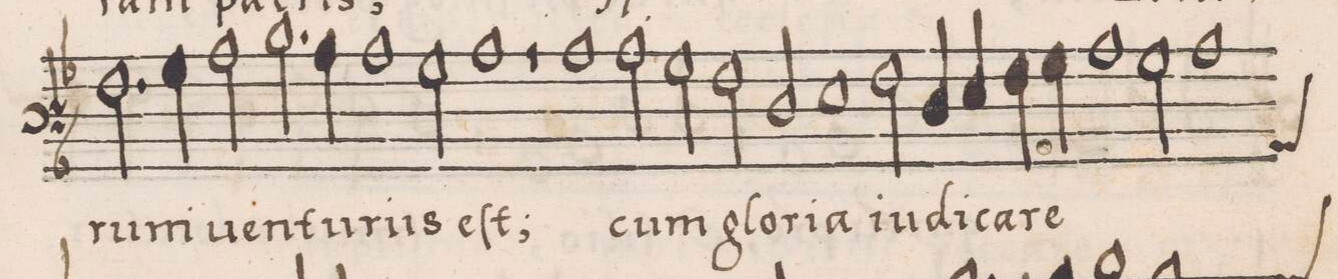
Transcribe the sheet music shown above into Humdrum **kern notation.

**kern	**text
*I"BASSVS	*
*clefF3	*
*k[b-]	*
*met(C|)	*
*M2/1	*
2.A\	-rum
4B-\	.
2c\	uen-
2.d\	-tu-
=174-	=174-
4c\	-rus
1c	eſt;
2B-\	.
=175-	=175-
1c	.
1r	.
=176-	=176-
1c	.
2c\	cum
2B-\	glo-
=177-	=177-
2A\	-ri-
2F/	-a
1G	iu-
=178-	=178-
2A\	-di-
4F/	-ca-
4G/	-re
4A\	.
4B-\	.
1c\	.
=179-	=179-
2B-\	.
*custos:C	*
1c	.
=180-	=180-
*-	*-
